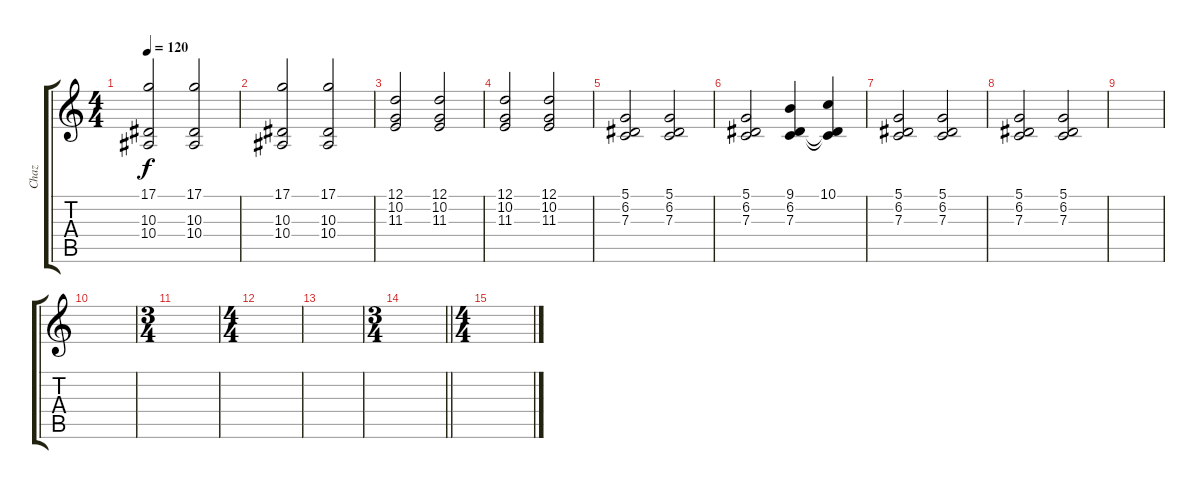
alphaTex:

\track ("Chaz" "Chaz") {instrument acousticgrandpiano}
\staff {score tabs}
\tuning (D4 A3 F3 C3 G2 C2) {hide}
\ts (4 4)
\tempo 120
\clef g2
\ks c
(17.1 10.3 10.4).2{dy f} (17.1 10.3 10.4).2 |
(17.1 10.3 10.4).2 (17.1 10.3 10.4).2 |
(12.1 10.2 11.3).2 (12.1 10.2 11.3).2 |
(12.1 10.2 11.3).2 (12.1 10.2 11.3).2 |
(5.1 6.2 7.3).2 (5.1 6.2 7.3).2 |
(5.1 6.2 7.3).2 (9.1 6.2 7.3).4 (10.1 6.2{t} 7.3{t}).4 |
(5.1 6.2 7.3).2 (5.1 6.2 7.3).2 |
(5.1 6.2 7.3).2 (5.1 6.2 7.3).2 |
|
|
\ts (3 4)
|
\ts (4 4)
|
|
\ts (3 4)
\barLineRight lightlight
|
\ts (4 4)
